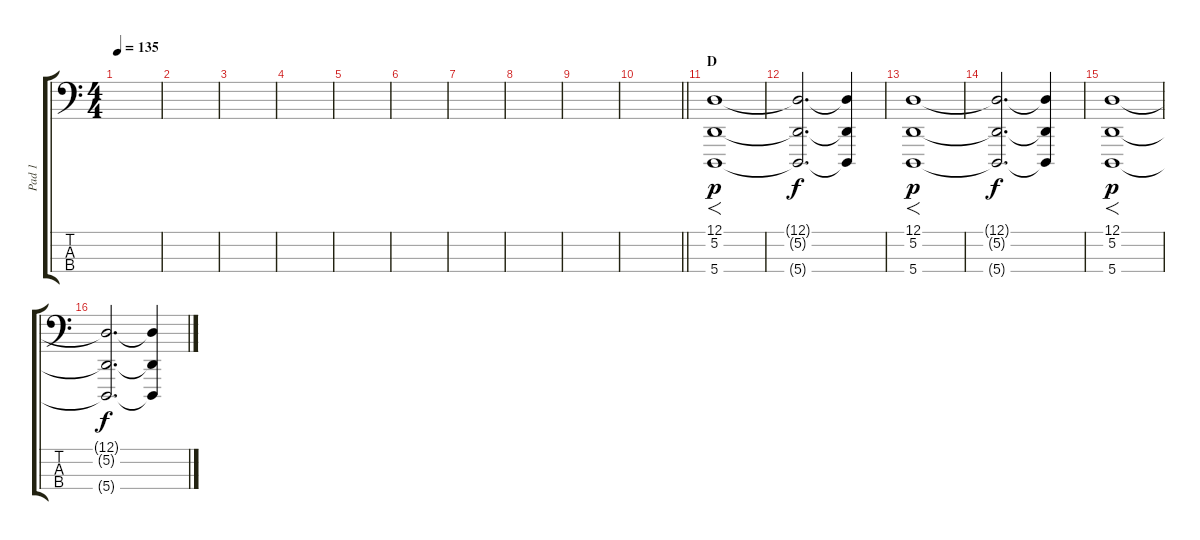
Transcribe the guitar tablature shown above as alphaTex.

\track ("Pad 1" "Pad 1") {instrument pad7halo}
\staff {score tabs}
\tuning (D2 A1 E1 A0) {hide}
\ts (4 4)
\tempo 135
\clef f4
\ks c
|
|
|
|
|
|
|
|
|
\barLineRight lightlight
|
\section ("" "D")
(12.1 5.2 5.4).1{f dy p volume 13} |
(12.1{t} 5.2{t} 5.4{t}).2{d dy f} (12.1{t} 5.2{t} 5.4{t}).4{volume 0} |
(12.1 5.2 5.4).1{f dy p volume 13} |
(12.1{t} 5.2{t} 5.4{t}).2{d dy f} (12.1{t} 5.2{t} 5.4{t}).4{volume 0} |
(12.1 5.2 5.4).1{f dy p volume 13} |
(12.1{t} 5.2{t} 5.4{t}).2{d dy f} (12.1{t} 5.2{t} 5.4{t}).4{volume 0}
